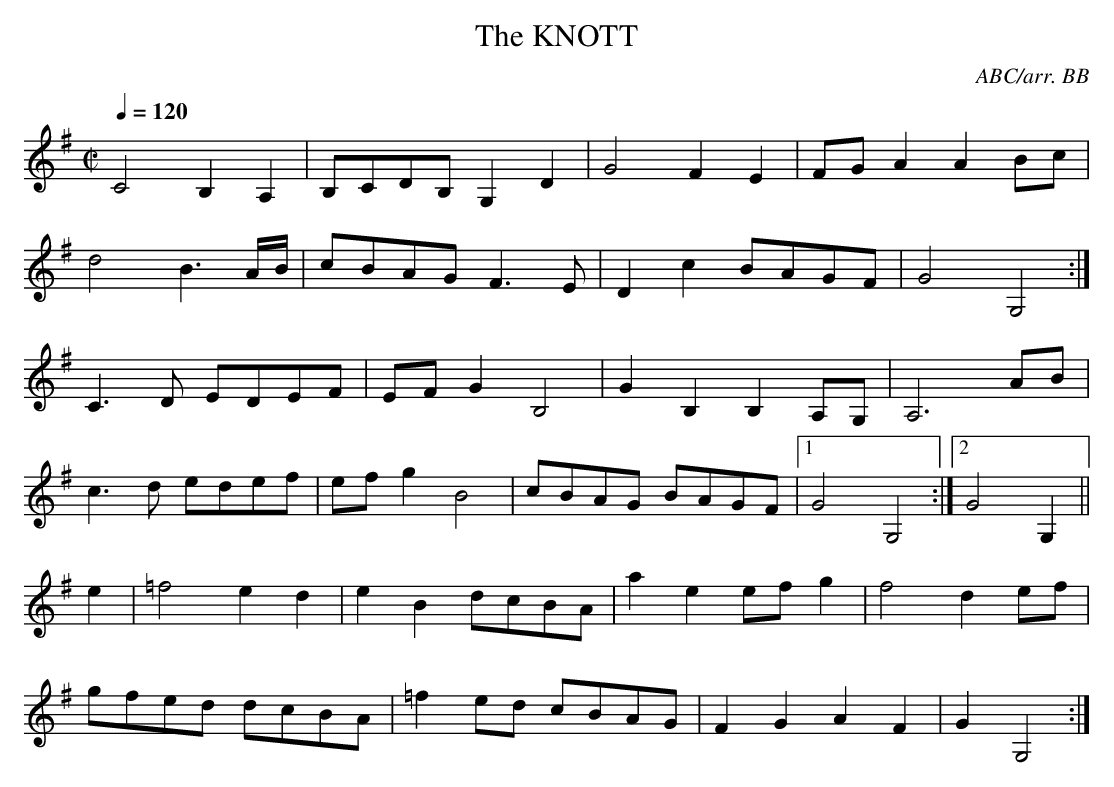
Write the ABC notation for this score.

X:1
T:KNOTT, The
C:ABC/arr. BB
M:C|
L:1/8
Q:1/4=120
K:G
C4 B,2A,2|B,CDB, G,2D2|G4 F2E2|FG A2 A2Bc|
d4 B3A/B/|cBAG F3E|D2c2 BAGF|G4 G,4 :|
C3D EDEF|EFG2 B,4|G2B,2 B,2A,G,|A,6 AB|
c3d edef|efg2 B4|cBAG BAGF|1 G4 G,4 :|2 G4 G,2||
e2|=f4 e2d2|e2B2 dcBA|a2e2 efg2|f4 d2ef|
gfed dcBA|=f2ed cBAG|F2G2 A2F2|G2 G,4 :|
